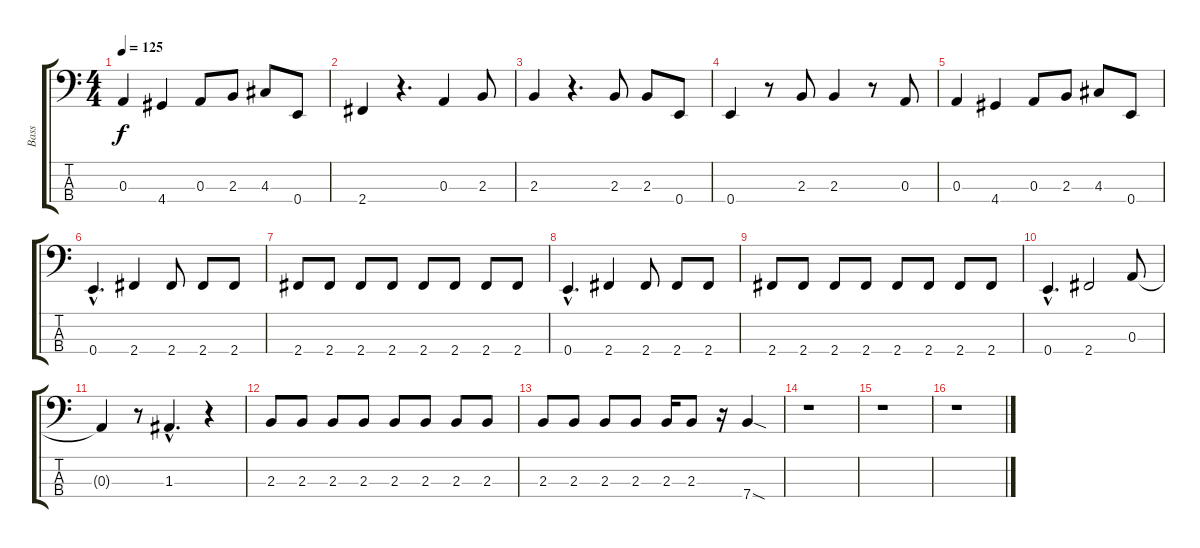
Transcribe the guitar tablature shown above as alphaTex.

\track ("Bass" "Bass") {instrument electricbasspick}
\staff {score tabs}
\tuning (G2 D2 A1 E1) {hide}
\ts (4 4)
\tempo 125
\clef f4
\ks c
0.3.4{dy f} 4.4.4 0.3.8 2.3.8 4.3.8 0.4.8 |
2.4.4 r.4{d} 0.3.4 2.3.8 |
2.3.4 r.4{d} 2.3.8 2.3.8 0.4.8 |
0.4.4 r.8 2.3.8 2.3.4 r.8 0.3.8 |
0.3.4 4.4.4 0.3.8 2.3.8 4.3.8 0.4.8 |
0.4{hac}.4{d} 2.4.4 2.4.8 2.4.8 2.4.8 |
2.4.8 2.4.8 2.4.8 2.4.8 2.4.8 2.4.8 2.4.8 2.4.8 |
0.4{hac}.4{d} 2.4.4 2.4.8 2.4.8 2.4.8 |
2.4.8 2.4.8 2.4.8 2.4.8 2.4.8 2.4.8 2.4.8 2.4.8 |
0.4{hac}.4{d} 2.4.2 0.3.8 |
0.3{t}.4 r.8 1.3{hac}.4{d} r.4 |
2.3.8 2.3.8 2.3.8 2.3.8 2.3.8 2.3.8 2.3.8 2.3.8 |
2.3.8 2.3.8 2.3.8 2.3.8 2.3.16 2.3.8 r.16 7.4{sod}.4 |
r.1 |
r.1 |
r.1
